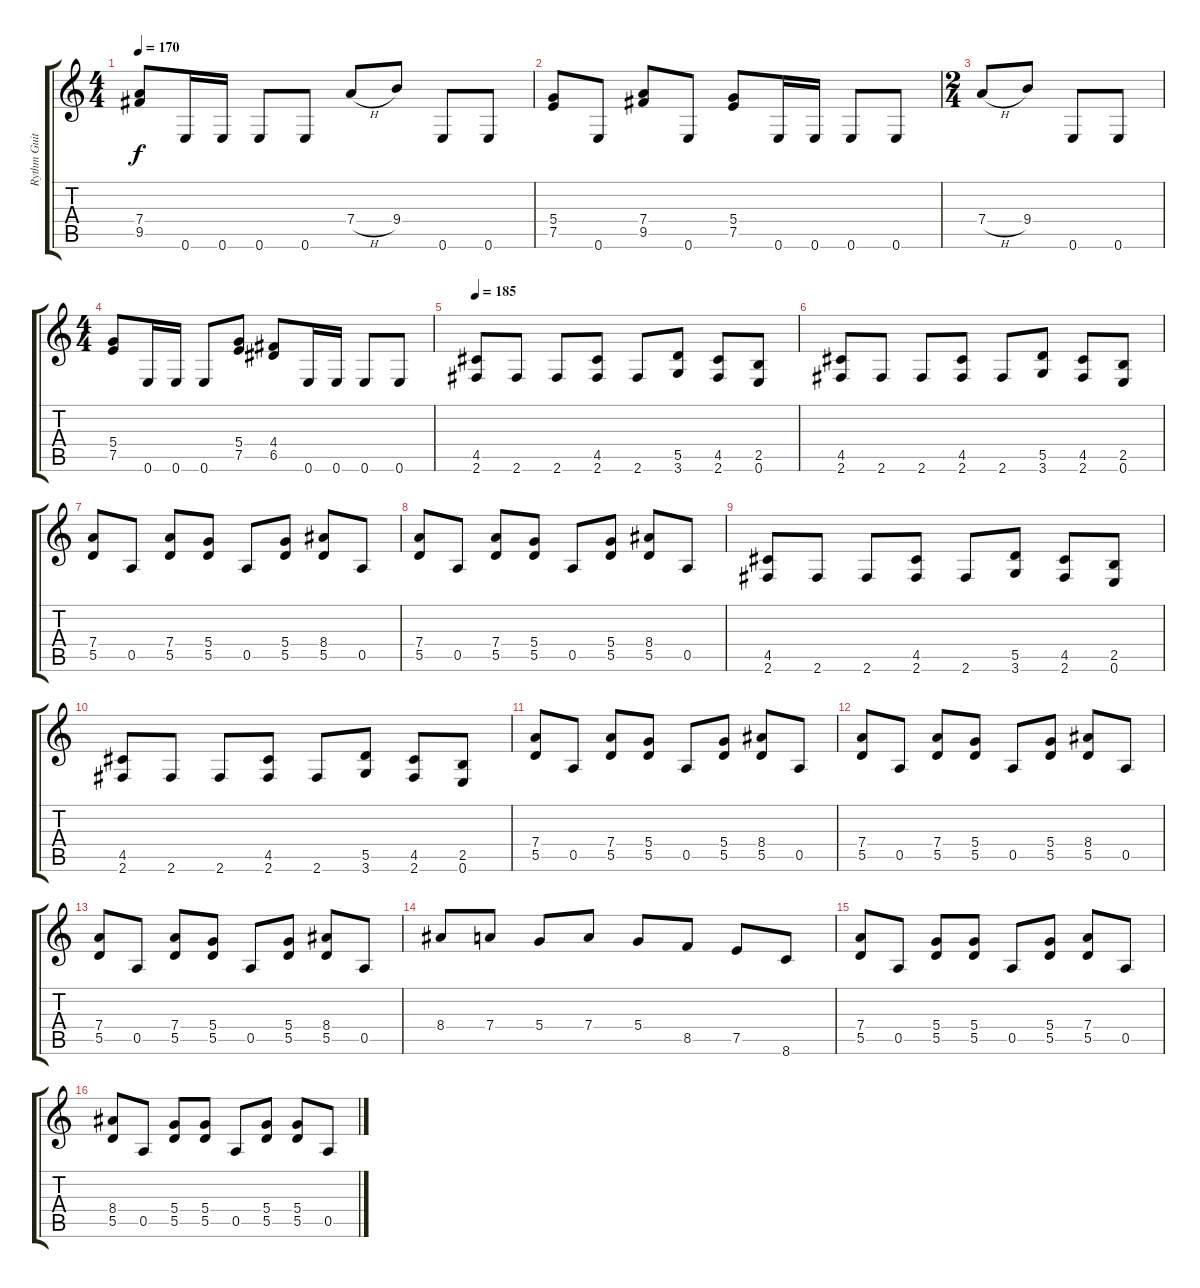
\track ("Rythm Guitar 2" "Rythm Guit") {instrument distortionguitar}
\staff {score tabs}
\tuning (E4 B3 G3 D3 A2 E2) {hide}
\ts (4 4)
\tempo 170
\clef g2
\ks c
(7.4 9.5).8{dy f} 0.6.16 0.6.16 0.6.8 0.6.8 7.4{h}.8 9.4.8 0.6.8 0.6.8 |
(5.4 7.5).8 0.6.8 (7.4 9.5).8 0.6.8 (5.4 7.5).8 0.6.16 0.6.16 0.6.8 0.6.8 |
\ts (2 4)
7.4{h}.8 9.4.8 0.6.8 0.6.8 |
\ts (4 4)
(5.4 7.5).8 0.6.16 0.6.16 0.6.8 (5.4 7.5).8 (4.4 6.5).8 0.6.16 0.6.16 0.6.8 0.6.8 |
\tempo 185
(4.5 2.6).8 2.6.8 2.6.8 (4.5 2.6).8 2.6.8 (5.5 3.6).8 (4.5 2.6).8 (2.5 0.6).8 |
(4.5 2.6).8 2.6.8 2.6.8 (4.5 2.6).8 2.6.8 (5.5 3.6).8 (4.5 2.6).8 (2.5 0.6).8 |
(7.4 5.5).8 0.5.8 (7.4 5.5).8 (5.4 5.5).8 0.5.8 (5.4 5.5).8 (8.4 5.5).8 0.5.8 |
(7.4 5.5).8 0.5.8 (7.4 5.5).8 (5.4 5.5).8 0.5.8 (5.4 5.5).8 (8.4 5.5).8 0.5.8 |
(4.5 2.6).8 2.6.8 2.6.8 (4.5 2.6).8 2.6.8 (5.5 3.6).8 (4.5 2.6).8 (2.5 0.6).8 |
(4.5 2.6).8 2.6.8 2.6.8 (4.5 2.6).8 2.6.8 (5.5 3.6).8 (4.5 2.6).8 (2.5 0.6).8 |
(7.4 5.5).8 0.5.8 (7.4 5.5).8 (5.4 5.5).8 0.5.8 (5.4 5.5).8 (8.4 5.5).8 0.5.8 |
(7.4 5.5).8 0.5.8 (7.4 5.5).8 (5.4 5.5).8 0.5.8 (5.4 5.5).8 (8.4 5.5).8 0.5.8 |
(7.4 5.5).8 0.5.8 (7.4 5.5).8 (5.4 5.5).8 0.5.8 (5.4 5.5).8 (8.4 5.5).8 0.5.8 |
8.4.8 7.4.8 5.4.8 7.4.8 5.4.8 8.5.8 7.5.8 8.6.8 |
(7.4 5.5).8 0.5.8 (5.4 5.5).8 (5.4 5.5).8 0.5.8 (5.4 5.5).8 (7.4 5.5).8 0.5.8 |
(8.4 5.5).8 0.5.8 (5.4 5.5).8 (5.4 5.5).8 0.5.8 (5.4 5.5).8 (5.4 5.5).8 0.5.8
